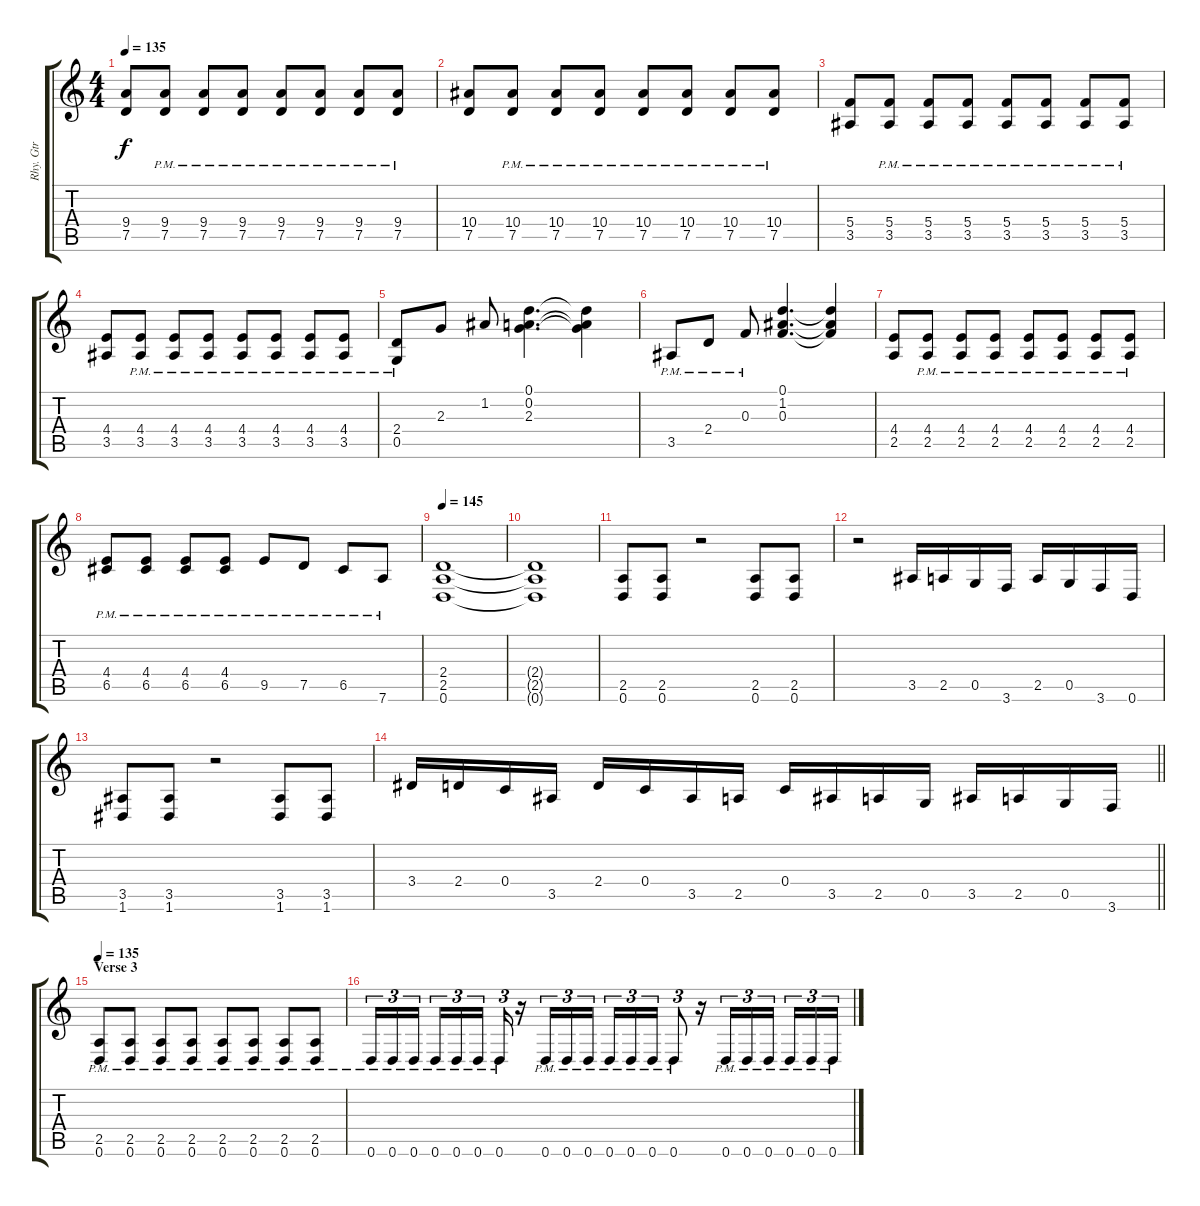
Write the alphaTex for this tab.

\track ("Rhy. Gtr" "Rhy. Gtr") {instrument distortionguitar}
\staff {score tabs}
\tuning (D4 A3 F3 C3 G2 D2) {hide}
\ts (4 4)
\tempo 135
\clef g2
\ks c
(9.4 7.5).8{dy f} (9.4{pm} 7.5{pm}).8 (9.4{pm} 7.5{pm}).8 (9.4{pm} 7.5{pm}).8 (9.4{pm} 7.5{pm}).8 (9.4{pm} 7.5{pm}).8 (9.4{pm} 7.5{pm}).8 (9.4{pm} 7.5{pm}).8 |
(10.4 7.5).8 (10.4{pm} 7.5{pm}).8 (10.4{pm} 7.5{pm}).8 (10.4{pm} 7.5{pm}).8 (10.4{pm} 7.5{pm}).8 (10.4{pm} 7.5{pm}).8 (10.4{pm} 7.5{pm}).8 (10.4{pm} 7.5{pm}).8 |
(5.4 3.5).8 (5.4{pm} 3.5{pm}).8 (5.4{pm} 3.5{pm}).8 (5.4{pm} 3.5{pm}).8 (5.4{pm} 3.5{pm}).8 (5.4{pm} 3.5{pm}).8 (5.4{pm} 3.5{pm}).8 (5.4{pm} 3.5{pm}).8 |
(4.4 3.5).8 (4.4{pm} 3.5{pm}).8 (4.4{pm} 3.5{pm}).8 (4.4{pm} 3.5{pm}).8 (4.4{pm} 3.5{pm}).8 (4.4{pm} 3.5{pm}).8 (4.4{pm} 3.5{pm}).8 (4.4{pm} 3.5{pm}).8 |
(2.4{pm} 0.5{pm}).8 2.3.8 1.2.8 (0.1 0.2 2.3).4{d} (0.1{t} 0.2{t} 2.3{t}).4 |
3.5{pm}.8 2.4{pm}.8 0.3{pm}.8 (0.1 1.2 0.3).4{d} (0.1{t} 1.2{t} 0.3{t}).4 |
(4.4 2.5).8 (4.4{pm} 2.5{pm}).8 (4.4{pm} 2.5{pm}).8 (4.4{pm} 2.5{pm}).8 (4.4{pm} 2.5{pm}).8 (4.4{pm} 2.5{pm}).8 (4.4{pm} 2.5{pm}).8 (4.4{pm} 2.5{pm}).8 |
(4.4{pm} 6.5{pm}).8 (4.4{pm} 6.5{pm}).8 (4.4{pm} 6.5{pm}).8 (4.4{pm} 6.5{pm}).8 9.5{pm}.8 7.5{pm}.8 6.5{pm}.8 7.6{pm}.8 |
\tempo 145
(2.4 2.5 0.6).1 |
(2.4{t} 2.5{t} 0.6{t}).1 |
(2.5 0.6).8 (2.5 0.6).8 r.2 (2.5 0.6).8 (2.5 0.6).8 |
r.2 3.5.16 2.5.16 0.5.16 3.6.16 2.5.16 0.5.16 3.6.16 0.6.16 |
(3.5 1.6).8 (3.5 1.6).8 r.2 (3.5 1.6).8 (3.5 1.6).8 |
\barLineRight lightlight
3.4.16 2.4.16 0.4.16 3.5.16 2.4.16 0.4.16 3.5.16 2.5.16 0.4.16 3.5.16 2.5.16 0.5.16 3.5.16 2.5.16 0.5.16 3.6.16 |
\section ("" "Verse 3")
\tempo 135
(2.5{pm} 0.6{pm}).8 (2.5{pm} 0.6{pm}).8 (2.5{pm} 0.6{pm}).8 (2.5{pm} 0.6{pm}).8 (2.5{pm} 0.6{pm}).8 (2.5{pm} 0.6{pm}).8 (2.5{pm} 0.6{pm}).8 (2.5{pm} 0.6{pm}).8 |
0.6{pm}.16{tu (3 2)} 0.6{pm}.16{tu (3 2)} 0.6{pm}.16{tu (3 2) beam splitsecondary} 0.6{pm}.16{tu (3 2)} 0.6{pm}.16{tu (3 2)} 0.6{pm}.16{tu (3 2)} 0.6{pm}.16{tu (3 2)} r.16 0.6{pm}.16{tu (3 2)} 0.6{pm}.16{tu (3 2)} 0.6{pm}.16{tu (3 2) beam splitsecondary} 0.6{pm}.16{tu (3 2)} 0.6{pm}.16{tu (3 2)} 0.6{pm}.16{tu (3 2)} 0.6{pm}.8{tu (3 2)} r.16 0.6{pm}.16{tu (3 2)} 0.6{pm}.16{tu (3 2)} 0.6{pm}.16{tu (3 2) beam splitsecondary} 0.6{pm}.16{tu (3 2)} 0.6{pm}.16{tu (3 2)} 0.6{pm}.16{tu (3 2)}
